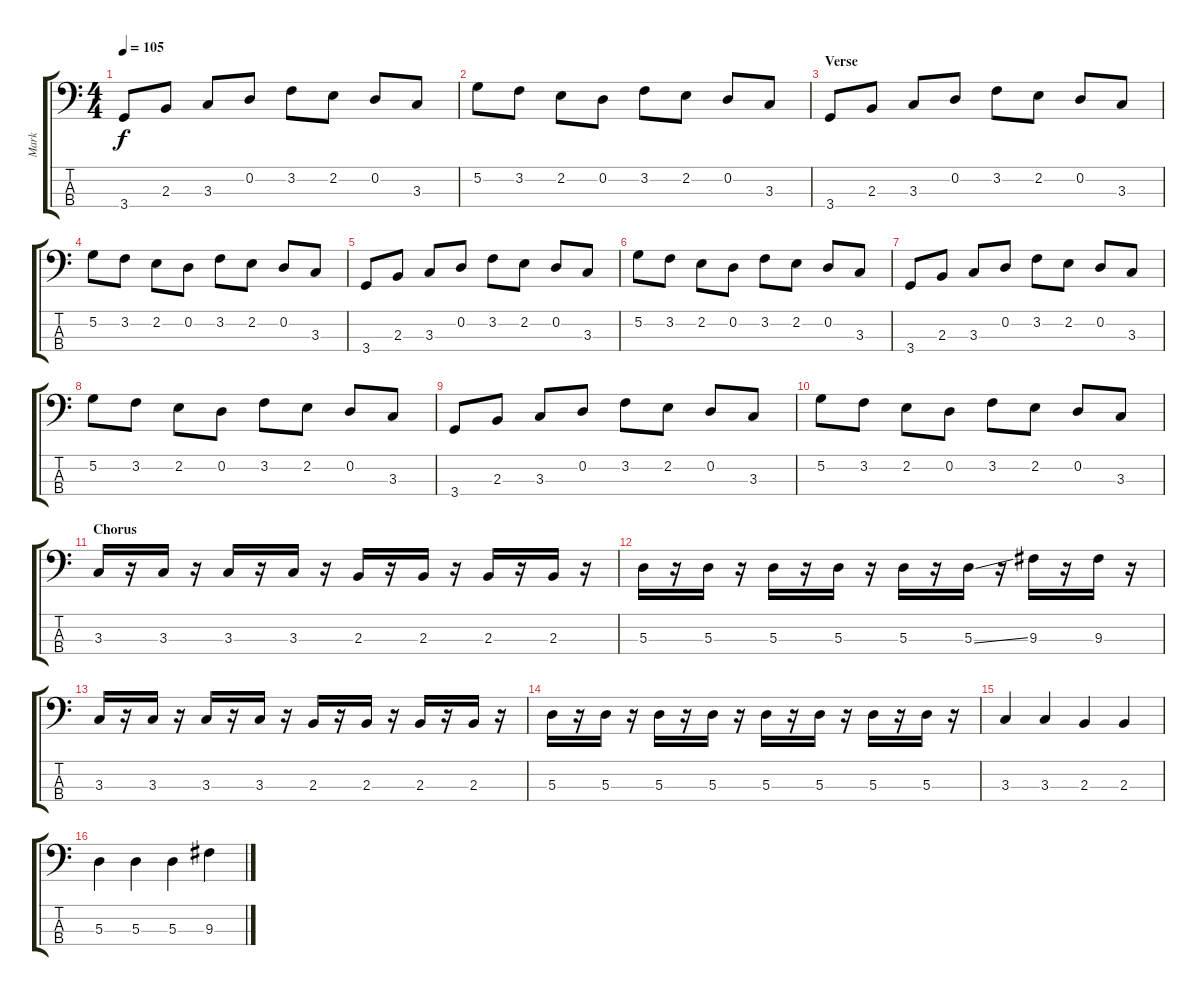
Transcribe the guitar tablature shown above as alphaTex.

\track ("Mark" "Mark") {instrument electricbasspick}
\staff {score tabs}
\tuning (G2 D2 A1 E1) {hide}
\ts (4 4)
\tempo 105
\clef f4
\ks c
3.4.8{dy f} 2.3.8 3.3.8 0.2.8 3.2.8 2.2.8 0.2.8 3.3.8 |
5.2.8 3.2.8 2.2.8 0.2.8 3.2.8 2.2.8 0.2.8 3.3.8 |
\section ("" "Verse")
3.4.8 2.3.8 3.3.8 0.2.8 3.2.8 2.2.8 0.2.8 3.3.8 |
5.2.8 3.2.8 2.2.8 0.2.8 3.2.8 2.2.8 0.2.8 3.3.8 |
3.4.8 2.3.8 3.3.8 0.2.8 3.2.8 2.2.8 0.2.8 3.3.8 |
5.2.8 3.2.8 2.2.8 0.2.8 3.2.8 2.2.8 0.2.8 3.3.8 |
3.4.8 2.3.8 3.3.8 0.2.8 3.2.8 2.2.8 0.2.8 3.3.8 |
5.2.8 3.2.8 2.2.8 0.2.8 3.2.8 2.2.8 0.2.8 3.3.8 |
3.4.8 2.3.8 3.3.8 0.2.8 3.2.8 2.2.8 0.2.8 3.3.8 |
5.2.8 3.2.8 2.2.8 0.2.8 3.2.8 2.2.8 0.2.8 3.3.8 |
\section ("" "Chorus")
3.3.16 r.16 3.3.16 r.16 3.3.16 r.16 3.3.16 r.16 2.3.16 r.16 2.3.16 r.16 2.3.16 r.16 2.3.16 r.16 |
5.3.16 r.16 5.3.16 r.16 5.3.16 r.16 5.3.16 r.16 5.3.16 r.16 5.3{ss}.16 r.16 9.3.16 r.16 9.3.16 r.16 |
3.3.16 r.16 3.3.16 r.16 3.3.16 r.16 3.3.16 r.16 2.3.16 r.16 2.3.16 r.16 2.3.16 r.16 2.3.16 r.16 |
5.3.16 r.16 5.3.16 r.16 5.3.16 r.16 5.3.16 r.16 5.3.16 r.16 5.3.16 r.16 5.3.16 r.16 5.3.16 r.16 |
3.3.4 3.3.4 2.3.4 2.3.4 |
5.3.4 5.3.4 5.3.4 9.3.4
